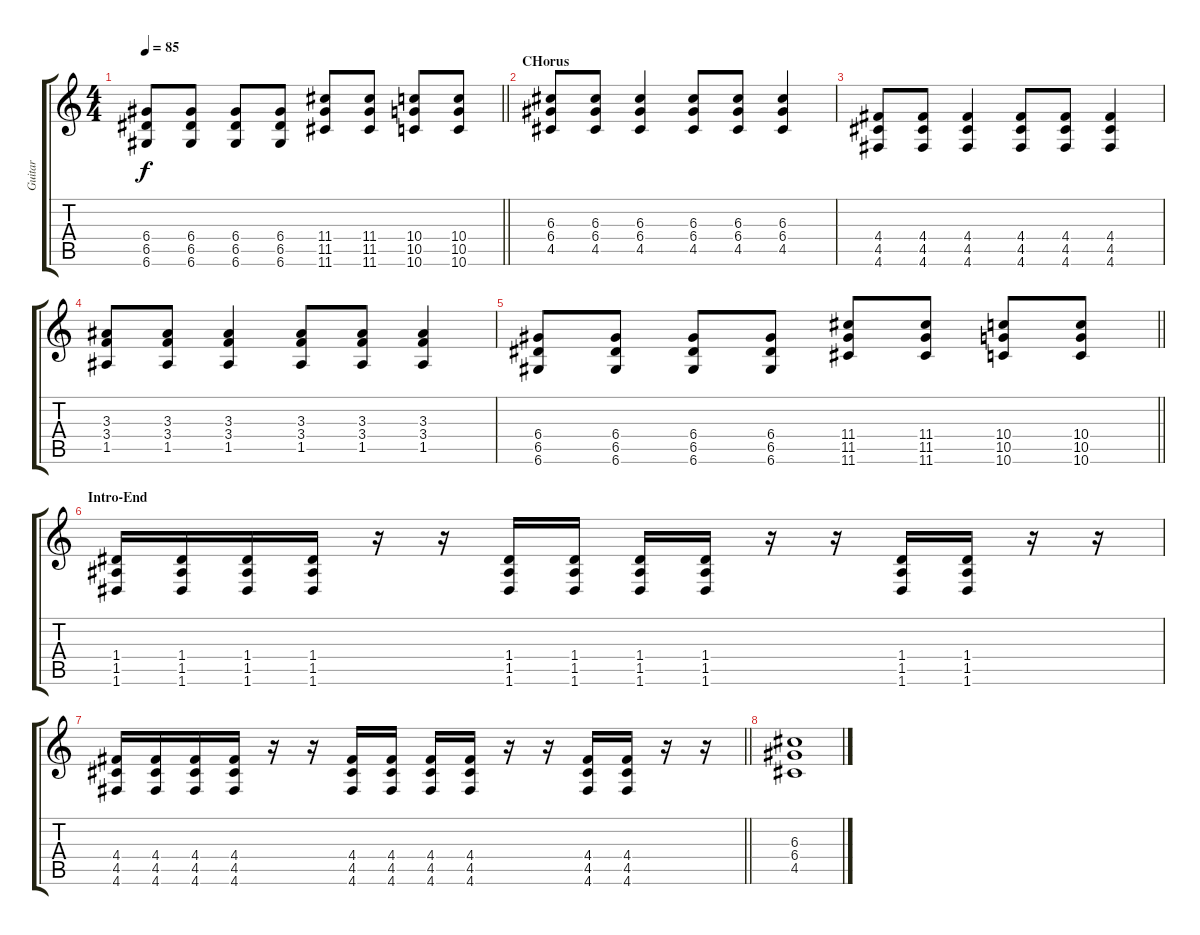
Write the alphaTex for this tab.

\track ("Guitar" "Guitar") {instrument overdrivenguitar}
\staff {score tabs}
\tuning (E4 B3 G3 D3 A2 D2) {hide}
\ts (4 4)
\tempo 85
\clef g2
\barLineRight lightlight
\ks c
(6.4 6.5 6.6).8{dy f} (6.4 6.5 6.6).8 (6.4 6.5 6.6).8 (6.4 6.5 6.6).8 (11.4 11.5 11.6).8 (11.4 11.5 11.6).8 (10.4 10.5 10.6).8 (10.4 10.5 10.6).8 |
\section ("" "CHorus")
(6.3 6.4 4.5).8 (6.3 6.4 4.5).8 (6.3 6.4 4.5).4 (6.3 6.4 4.5).8 (6.3 6.4 4.5).8 (6.3 6.4 4.5).4 |
(4.4 4.5 4.6).8 (4.4 4.5 4.6).8 (4.4 4.5 4.6).4 (4.4 4.5 4.6).8 (4.4 4.5 4.6).8 (4.4 4.5 4.6).4 |
(3.3 3.4 1.5).8 (3.3 3.4 1.5).8 (3.3 3.4 1.5).4 (3.3 3.4 1.5).8 (3.3 3.4 1.5).8 (3.3 3.4 1.5).4 |
\barLineRight lightlight
(6.4 6.5 6.6).8 (6.4 6.5 6.6).8 (6.4 6.5 6.6).8 (6.4 6.5 6.6).8 (11.4 11.5 11.6).8 (11.4 11.5 11.6).8 (10.4 10.5 10.6).8 (10.4 10.5 10.6).8 |
\section ("" "Intro-End")
(1.4 1.5 1.6).16 (1.4 1.5 1.6).16 (1.4 1.5 1.6).16 (1.4 1.5 1.6).16 r.16 r.16 (1.4 1.5 1.6).16 (1.4 1.5 1.6).16 (1.4 1.5 1.6).16 (1.4 1.5 1.6).16 r.16 r.16 (1.4 1.5 1.6).16 (1.4 1.5 1.6).16 r.16 r.16 |
\barLineRight lightlight
(4.4 4.5 4.6).16 (4.4 4.5 4.6).16 (4.4 4.5 4.6).16 (4.4 4.5 4.6).16 r.16 r.16 (4.4 4.5 4.6).16 (4.4 4.5 4.6).16 (4.4 4.5 4.6).16 (4.4 4.5 4.6).16 r.16 r.16 (4.4 4.5 4.6).16 (4.4 4.5 4.6).16 r.16 r.16 |
(6.3 6.4 4.5).1
